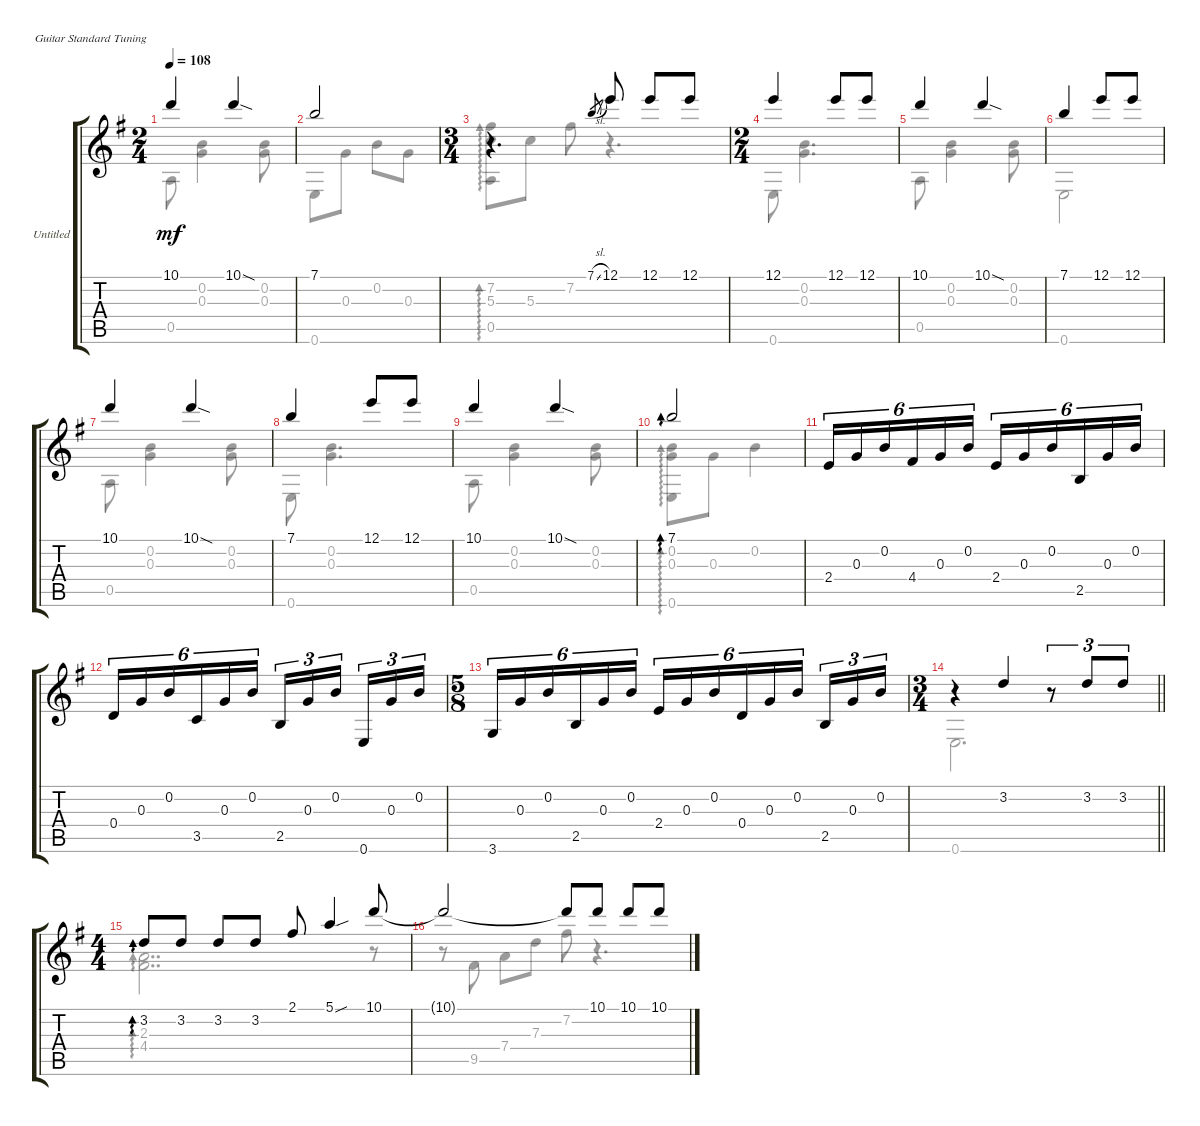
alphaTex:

\bracketExtendMode groupsimilarinstruments
\firstSystemTrackNameOrientation horizontal
\otherSystemsTrackNameOrientation horizontal
\track ("Untitled" "Untitled") {instrument acousticguitarnylon}
\staff {score tabs}
\tuning (E4 B3 G3 D3 A2 E2)
\voice
\ts (2 4)
\tempo 108
\clef g2
\ks eminor
10.1.4{dy mf} 10.1{sod}.4 |
7.1.2 |
\ts (3 4)
r.4{d ad 0} 7.1{sl}.8{gr} 12.1.8 12.1.8 12.1.8 |
\ts (2 4)
12.1.4 12.1.8 12.1.8 |
10.1.4 10.1{sod}.4 |
7.1.4 12.1.8 12.1.8 |
10.1.4 10.1{sod}.4 |
7.1.4 12.1.8 12.1.8 |
10.1.4 10.1{sod}.4 |
7.1.2{ad 0} |
2.4.16{tu (6 4)} 0.3.16{tu (6 4)} 0.2.16{tu (6 4)} 4.4.16{tu (6 4)} 0.3.16{tu (6 4)} 0.2.16{tu (6 4)} 2.4.16{tu (6 4)} 0.3.16{tu (6 4)} 0.2.16{tu (6 4)} 2.5.16{tu (6 4)} 0.3.16{tu (6 4)} 0.2.16{tu (6 4)} |
0.4.16{tu (6 4)} 0.3.16{tu (6 4)} 0.2.16{tu (6 4)} 3.5.16{tu (6 4)} 0.3.16{tu (6 4)} 0.2.16{tu (6 4)} 2.5.16{tu (3 2)} 0.3.16{tu (3 2)} 0.2.16{tu (3 2)} 0.6.16{tu (3 2)} 0.3.16{tu (3 2)} 0.2.16{tu (3 2)} |
\ts (5 8)
3.6.16{tu (6 4)} 0.3.16{tu (6 4)} 0.2.16{tu (6 4)} 2.5.16{tu (6 4)} 0.3.16{tu (6 4)} 0.2.16{tu (6 4)} 2.4.16{tu (6 4)} 0.3.16{tu (6 4)} 0.2.16{tu (6 4)} 0.4.16{tu (6 4)} 0.3.16{tu (6 4)} 0.2.16{tu (6 4)} 2.5.16{tu (3 2)} 0.3.16{tu (3 2)} 0.2.16{tu (3 2)} |
\ts (3 4)
\barLineRight lightlight
r.4 3.2.4 r.8{tu (3 2)} 3.2.8{tu (3 2)} 3.2.8{tu (3 2)} |
\ts (4 4)
3.2.8{ad 0} 3.2.8 3.2.8 3.2.8 2.1.8 5.1{sou}.4 10.1.8 |
10.1{t}.2 10.1{t}.8 10.1.8 10.1.8 10.1.8
\voice
\clef g2
\ottava regular
\simile none
\ks eminor
0.5.8{dy mf} (0.2 0.3).4 (0.2 0.3).8 |
0.6.8 0.3.8 0.2.8 0.3.8 |
(7.2 5.3 0.5).8{ad 0} 5.3.8 7.2.8 r.4{d} |
0.6.8 (0.2 0.3).4{d} |
0.5.8 (0.2 0.3).4 (0.2 0.3).8 |
0.6.2 |
0.5.8 (0.2 0.3).4 (0.2 0.3).8 |
0.6.8 (0.2 0.3).4{d} |
0.5.8 (0.2 0.3).4 (0.2 0.3).8 |
(0.2 0.3 0.6).8{ad 0} 0.3.8 0.2.4 |
|
|
|
\barLineRight lightlight
0.6.2{d} |
(2.3 4.4).2{dd ad 0} r.8 |
r.8 9.5.8 7.4.8 7.3.8 7.2.8 r.4{d}
